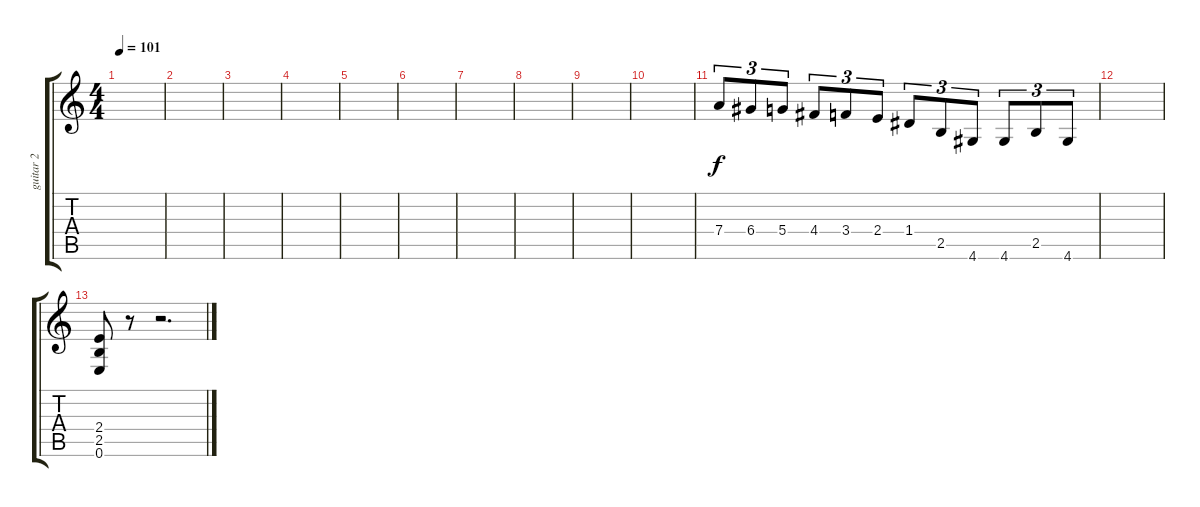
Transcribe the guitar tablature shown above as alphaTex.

\track ("guitar 2" "guitar 2") {instrument electricguitarclean}
\staff {score tabs}
\tuning (E4 B3 G3 D3 A2 E2) {hide}
\ts (4 4)
\tempo 101
\clef g2
\ks c
|
|
|
|
|
|
|
|
|
|
7.4.8{tu (3 2) instrument overdrivenguitar} 6.4.8{tu (3 2)} 5.4.8{tu (3 2)} 4.4.8{tu (3 2)} 3.4.8{tu (3 2)} 2.4.8{tu (3 2)} 1.4.8{tu (3 2)} 2.5.8{tu (3 2)} 4.6.8{tu (3 2)} 4.6.8{tu (3 2)} 2.5.8{tu (3 2)} 4.6.8{tu (3 2)} |
|
(2.4 2.5 0.6).8 r.8 r.2{d}
